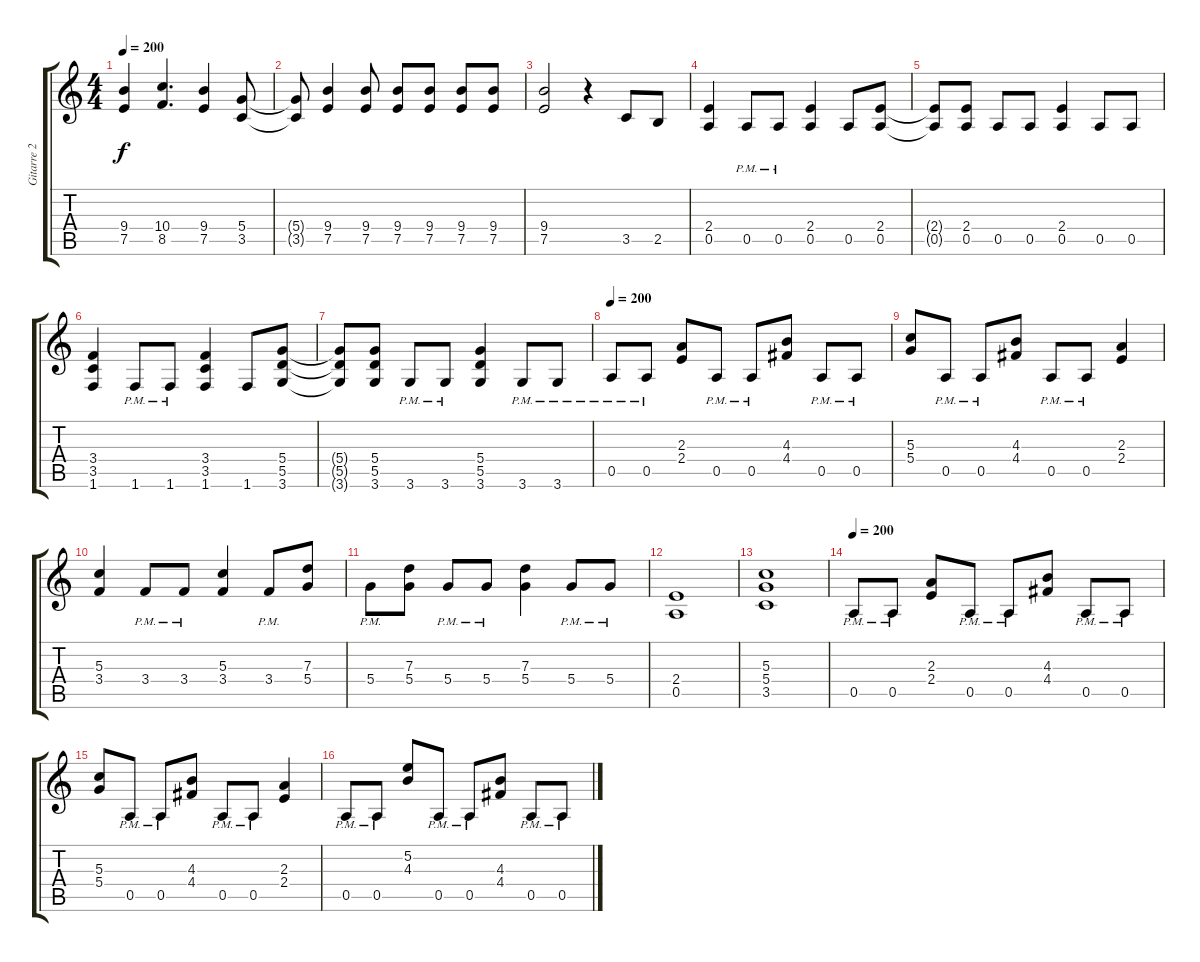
\track ("Gitarre 2" "Gitarre 2") {instrument overdrivenguitar}
\staff {score tabs}
\tuning (E4 B3 G3 D3 A2 E2) {hide}
\ts (4 4)
\tempo 200
\clef g2
\ks c
(9.4{t} 7.5{t}).4{dy f} (10.4 8.5).4{d} (9.4 7.5).4 (5.4 3.5).8 |
(5.4{t} 3.5{t}).8 (9.4 7.5).4 (9.4 7.5).8 (9.4 7.5).8 (9.4 7.5).8 (9.4 7.5).8 (9.4 7.5).8 |
(9.4 7.5).2 r.4 3.5.8 2.5.8 |
(2.4 0.5).4 0.5{pm}.8 0.5{pm}.8 (2.4 0.5).4 0.5.8 (2.4 0.5).8 |
(2.4{t} 0.5{t}).8 (2.4 0.5).8 0.5.8 0.5.8 (2.4 0.5).4 0.5.8 0.5.8 |
(3.4 3.5 1.6).4 1.6{pm}.8 1.6{pm}.8 (3.4 3.5 1.6).4 1.6.8 (5.4 5.5 3.6).8 |
(5.4{t} 5.5{t} 3.6{t}).8 (5.4 5.5 3.6).8 3.6{pm}.8 3.6{pm}.8 (5.4 5.5 3.6).4 3.6{pm}.8 3.6{pm}.8 |
\tempo 200
0.5{pm}.8 0.5{pm}.8 (2.3 2.4).8 0.5{pm}.8 0.5{pm}.8 (4.3 4.4).8 0.5{pm}.8 0.5{pm}.8 |
(5.3 5.4).8 0.5{pm}.8 0.5{pm}.8 (4.3 4.4).8 0.5{pm}.8 0.5{pm}.8 (2.3 2.4).4 |
(5.3 3.4).4 3.4{pm}.8 3.4{pm}.8 (5.3 3.4).4 3.4{pm}.8 (7.3 5.4).8 |
5.4{pm}.8 (7.3 5.4).8 5.4{pm}.8 5.4{pm}.8 (7.3 5.4).4 5.4{pm}.8 5.4{pm}.8 |
(2.4 0.5).1 |
(5.3 5.4 3.5).1 |
\tempo 200
0.5{pm}.8 0.5{pm}.8 (2.3 2.4).8 0.5{pm}.8 0.5{pm}.8 (4.3 4.4).8 0.5{pm}.8 0.5{pm}.8 |
(5.3 5.4).8 0.5{pm}.8 0.5{pm}.8 (4.3 4.4).8 0.5{pm}.8 0.5{pm}.8 (2.3 2.4).4 |
0.5{pm}.8 0.5{pm}.8 (5.2 4.3).8 0.5{pm}.8 0.5{pm}.8 (4.3 4.4).8 0.5{pm}.8 0.5{pm}.8
